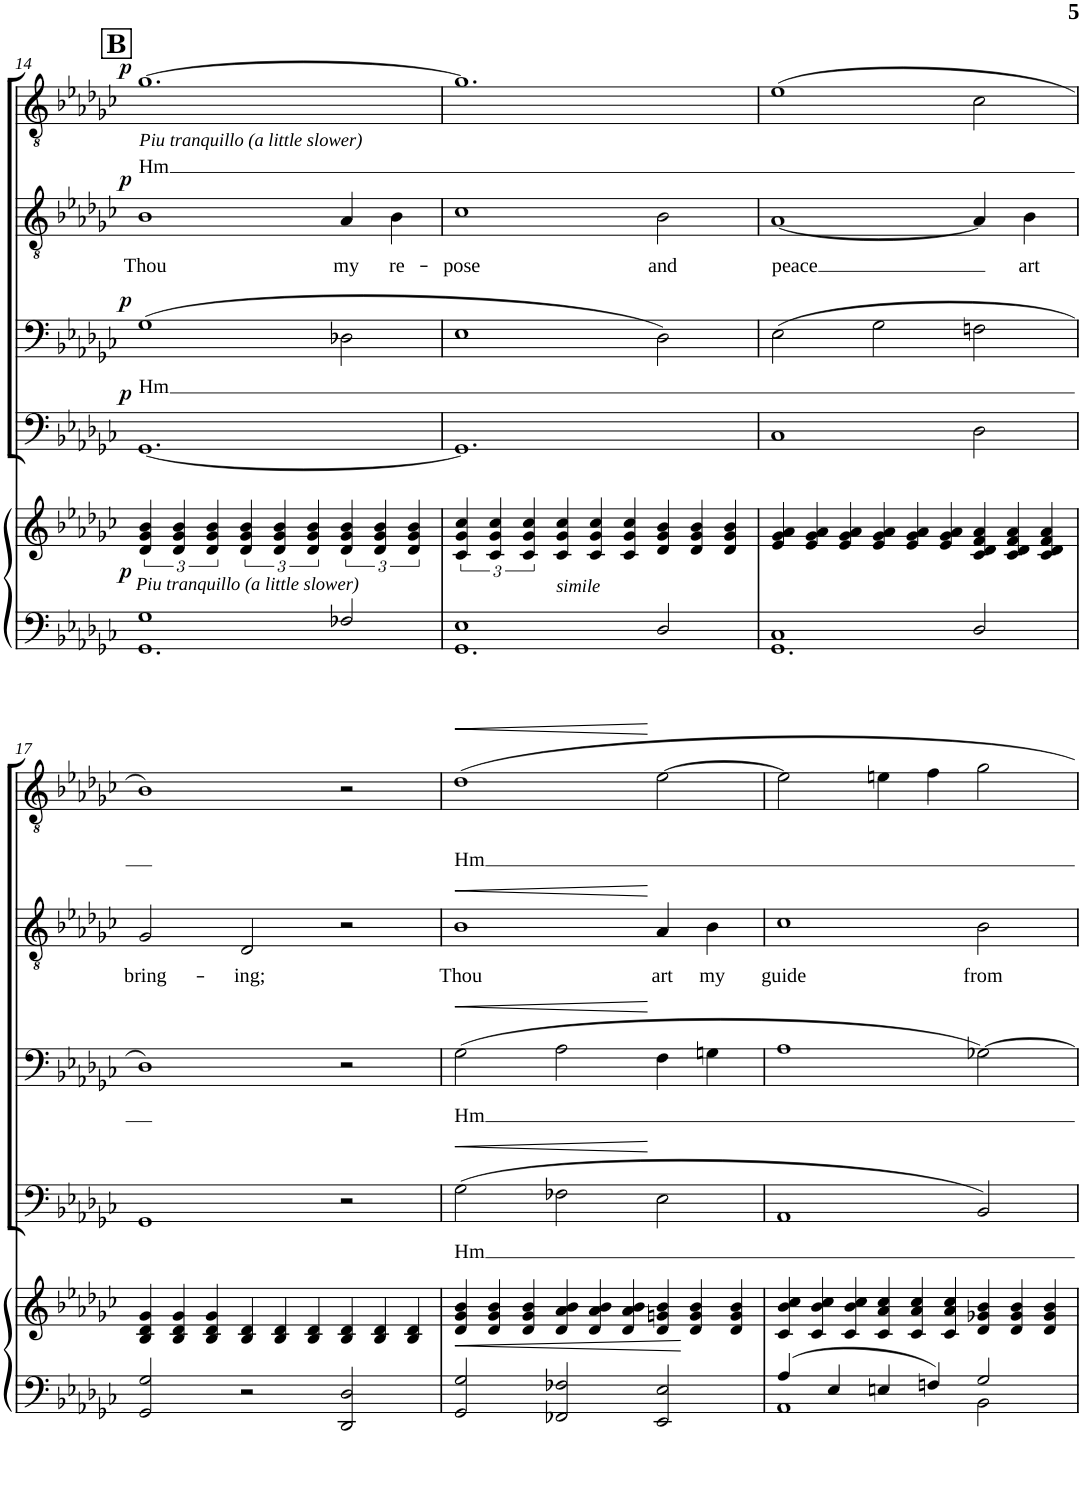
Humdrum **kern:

**kern	**kern	**dynam	**kern	**text	**dynam	**kern	**text	**dynam	**kern	**text	**dynam	**kern	**text	**dynam
*part5	*part5	*part5	*part4	*part4	*part4	*part3	*part3	*part3	*part2	*part2	*part2	*part1	*part1	*part1
*staff6	*staff5	*staff5/6	*staff4	*staff4	*staff4	*staff3	*staff3	*staff3	*staff2	*staff2	*staff2	*staff1	*staff1	*staff1
*I"Piano 5	*	*	*I"Piano	*	*	*I"Piano 3	*	*	*I"Piano	*	*	*I"Piano 1	*	*
*I'Pno	*	*	*I'Pno	*	*	*I'Pno	*	*	*I'Pno	*	*	*I'Pno	*	*
!!LO:PB:g=z
*clefF4	*clefG2	*	*clefF4	*	*	*clefF4	*	*	*clefGv2	*	*	*clefGv2	*	*
*k[b-e-a-d-g-c-]	*k[b-e-a-d-g-c-]	*	*k[b-e-a-d-g-c-]	*	*	*k[b-e-a-d-g-c-]	*	*	*k[b-e-a-d-g-c-]	*	*	*k[b-e-a-d-g-c-]	*	*
*M3/2	*M3/2	*	*M3/2	*	*	*M3/2	*	*	*M3/2	*	*	*M3/2	*	*
!!LO:REH:place=s1:a:B:cj:fs=14:t=B
=14	=14	=14	=14	=14	=14	=14	=14	=14	=14	=14	=14	=14	=14	=14
*^	*	*	*	*	*	*	*	*	*	*	*	*	*	*
!	!	!	!	!	!	!	!	!	!	!	!	!	!LO:TX:b:i:t=Piu tranquillo (a little slower)	!	!
!	!	!LO:TX:b:i:t=Piu tranquillo (a little slower)	!	!	!	!	!	!	!	!	!	!	!	!	!
!	!	!	!LO:DY:b	!	!	!LO:DY:a	!	!LO:LY:b	!LO:DY:a	!	!LO:LY:b	!LO:DY:a	!	!LO:LY:b	!LO:DY:a
1G-	1.GG-	6d-/ 6g-/ 6b-/	p	[1.GG-	.	p	(1G-	Hm	p	1B-	Thou	p	[1.g-	Hm	p
.	.	6d-/ 6g-/ 6b-/	.	.	.	.	.	.	.	.	.	.	.	.	.
.	.	6d-/ 6g-/ 6b-/	.	.	.	.	.	.	.	.	.	.	.	.	.
.	.	6d-/ 6g-/ 6b-/	.	.	.	.	.	.	.	.	.	.	.	.	.
.	.	6d-/ 6g-/ 6b-/	.	.	.	.	.	.	.	.	.	.	.	.	.
.	.	6d-/ 6g-/ 6b-/	.	.	.	.	.	.	.	.	.	.	.	.	.
!	!	!	!	!	!	!	!	!	!	!	!LO:LY:b	!	!	!	!
2F-X/	.	6d-/ 6g-/ 6b-/	.	.	.	.	2D-X\	.	.	4A-/	my	.	.	.	.
.	.	6d-/ 6g-/ 6b-/	.	.	.	.	.	.	.	.	.	.	.	.	.
!	!	!	!	!	!	!	!	!	!	!	!LO:LY:b	!	!	!	!
.	.	.	.	.	.	.	.	.	.	4B-\	re-	.	.	.	.
.	.	6d-/ 6g-/ 6b-/	.	.	.	.	.	.	.	.	.	.	.	.	.
=15	=15	=15	=15	=15	=15	=15	=15	=15	=15	=15	=15	=15	=15	=15	=15
!	!	!	!	!	!	!	!	!	!	!	!LO:LY:b	!	!	!	!
1E-	1.GG-	6c-/ 6g-/ 6cc-/	.	1.GG-]	.	.	1E-	.	.	1c-	-pose	.	1.g-]	.	.
.	.	6c-/ 6g-/ 6cc-/	.	.	.	.	.	.	.	.	.	.	.	.	.
.	.	6c-/ 6g-/ 6cc-/	.	.	.	.	.	.	.	.	.	.	.	.	.
!	!	!LO:TX:b:i:t=simile	!	!	!	!	!	!	!	!	!	!	!	!	!
.	.	6c-/ 6g-/ 6cc-/	.	.	.	.	.	.	.	.	.	.	.	.	.
.	.	6c-/ 6g-/ 6cc-/	.	.	.	.	.	.	.	.	.	.	.	.	.
.	.	6c-/ 6g-/ 6cc-/	.	.	.	.	.	.	.	.	.	.	.	.	.
!	!	!	!	!	!	!	!	!	!	!	!LO:LY:b	!	!	!	!
2D-/	.	6d-/ 6g-/ 6b-/	.	.	.	.	2D-\)	.	.	2B-\	and	.	.	.	.
.	.	6d-/ 6g-/ 6b-/	.	.	.	.	.	.	.	.	.	.	.	.	.
.	.	6d-/ 6g-/ 6b-/	.	.	.	.	.	.	.	.	.	.	.	.	.
=16	=16	=16	=16	=16	=16	=16	=16	=16	=16	=16	=16	=16	=16	=16	=16
!	!	!	!	!	!	!	!	!	!	!	!LO:LY:b	!	!	!	!
1C-	1.GG-	6e-/ 6g-/ 6a-/	.	1C-	.	.	(2E-\	.	.	[1A-	peace	.	(1e-	.	.
.	.	6e-/ 6g-/ 6a-/	.	.	.	.	.	.	.	.	.	.	.	.	.
.	.	6e-/ 6g-/ 6a-/	.	.	.	.	.	.	.	.	.	.	.	.	.
.	.	6e-/ 6g-/ 6a-/	.	.	.	.	2G-\	.	.	.	.	.	.	.	.
.	.	6e-/ 6g-/ 6a-/	.	.	.	.	.	.	.	.	.	.	.	.	.
.	.	6e-/ 6g-/ 6a-/	.	.	.	.	.	.	.	.	.	.	.	.	.
2D-/	.	6c-/ 6d-/ 6f/ 6a-/	.	2D-\	.	.	2Fn\	.	.	4A-/]	.	.	2c-\	.	.
.	.	6c-/ 6d-/ 6f/ 6a-/	.	.	.	.	.	.	.	.	.	.	.	.	.
!	!	!	!	!	!	!	!	!	!	!	!LO:LY:b	!	!	!	!
.	.	.	.	.	.	.	.	.	.	4B-\	art	.	.	.	.
.	.	6c-/ 6d-/ 6f/ 6a-/	.	.	.	.	.	.	.	.	.	.	.	.	.
*v	*v	*	*	*	*	*	*	*	*	*	*	*	*	*	*
!!LO:LB:g=z
=17	=17	=17	=17	=17	=17	=17	=17	=17	=17	=17	=17	=17	=17	=17
!	!	!	!	!	!	!	!	!	!	!LO:LY:b	!	!	!	!
2GG-/ 2G-/	6B-/ 6d-/ 6g-/	.	1GG-	.	.	1D-)	.	.	2G-/	bring-	.	1B-)	.	.
.	6B-/ 6d-/ 6g-/	.	.	.	.	.	.	.	.	.	.	.	.	.
.	6B-/ 6d-/ 6g-/	.	.	.	.	.	.	.	.	.	.	.	.	.
!	!	!	!	!	!	!	!	!	!	!LO:LY:b	!	!	!	!
2r	6B-/ 6d-/	.	.	.	.	.	.	.	2D-/	-ing;	.	.	.	.
.	6B-/ 6d-/	.	.	.	.	.	.	.	.	.	.	.	.	.
.	6B-/ 6d-/	.	.	.	.	.	.	.	.	.	.	.	.	.
2DD-/ 2D-/	6B-/ 6d-/	.	2r	.	.	2r	.	.	2r	.	.	2r	.	.
.	6B-/ 6d-/	.	.	.	.	.	.	.	.	.	.	.	.	.
.	6B-/ 6d-/	.	.	.	.	.	.	.	.	.	.	.	.	.
=18	=18	=18	=18	=18	=18	=18	=18	=18	=18	=18	=18	=18	=18	=18
!	!	!LO:HP:b	!	!LO:LY:b	!LO:HP:b	!	!LO:LY:b	!LO:HP:b	!	!LO:LY:b	!LO:HP:b	!	!LO:LY:b	!LO:HP:b
2GG-/ 2G-/	6d-/ 6g-/ 6b-/	<	(2G-\	Hm	<	(2G-\	Hm	<	1B-	Thou	<	1d-	Hm	<
.	6d-/ 6g-/ 6b-/	.	.	.	.	.	.	.	.	.	.	.	.	.
.	6d-/ 6g-/ 6b-/	.	.	.	.	.	.	.	.	.	.	.	.	.
2FF-X/ 2F-X/	6d-/ 6a-/ 6b-/	.	2F-X\	.	.	2A-\	.	.	.	.	.	.	.	.
.	6d-/ 6a-/ 6b-/	.	.	.	.	.	.	.	.	.	.	.	.	.
.	6d-/ 6a-/ 6b-/	.	.	.	.	.	.	.	.	.	.	.	.	.
!	!	!	!	!	!	!	!	!	!	!LO:LY:b	!	!	!	!
2EE-/ 2E-/	6d-/ 6gn/ 6b-/	.	2E-\	.	[	4F\	.	[	4A-/	art	[	[2e-\	.	[
.	6d-/ 6g/ 6b-/	[	.	.	.	.	.	.	.	.	.	.	.	.
!	!	!	!	!	!	!	!	!	!	!LO:LY:b	!	!	!	!
.	.	.	.	.	.	4Gn\	.	.	4B-\	my	.	.	.	.
.	6d-/ 6g/ 6b-/	.	.	.	.	.	.	.	.	.	.	.	.	.
=19	=19	=19	=19	=19	=19	=19	=19	=19	=19	=19	=19	=19	=19	=19
*^	*	*	*	*	*	*	*	*	*	*	*	*	*	*
!	!	!	!	!	!	!	!	!	!	!	!LO:LY:b	!	!	!	!
4A-/	1AA-	6c-/ 6b-/ 6cc-/	.	1AA-	.	.	1A-	.	.	1c-	guide	.	2e-\]	.	.
.	.	6c-/ 6b-/ 6cc-/	.	.	.	.	.	.	.	.	.	.	.	.	.
4E-/	.	.	.	.	.	.	.	.	.	.	.	.	.	.	.
.	.	6c-/ 6b-/ 6cc-/	.	.	.	.	.	.	.	.	.	.	.	.	.
4En/	.	6c-/ 6a-/ 6cc-/	.	.	.	.	.	.	.	.	.	.	4en\	.	.
.	.	6c-/ 6a-/ 6cc-/	.	.	.	.	.	.	.	.	.	.	.	.	.
4Fn/	.	.	.	.	.	.	.	.	.	.	.	.	4f\	.	.
.	.	6c-/ 6a-/ 6cc-/	.	.	.	.	.	.	.	.	.	.	.	.	.
!	!	!	!	!	!	!	!	!	!	!	!LO:LY:b	!	!	!	!
2G-/	2BB-\	6d-/ 6g-X/ 6b-/	.	2BB-/)	.	.	[2G-X\)	.	.	2B-\	from	.	2g-\	.	.
.	.	6d-/ 6g-/ 6b-/	.	.	.	.	.	.	.	.	.	.	.	.	.
.	.	6d-/ 6g-/ 6b-/	.	.	.	.	.	.	.	.	.	.	.	.	.
*v	*v	*	*	*	*	*	*	*	*	*	*	*	*	*	*
=	=	=	=	=	=	=	=	=	=	=	=	=	=	=
*-	*-	*-	*-	*-	*-	*-	*-	*-	*-	*-	*-	*-	*-	*-
